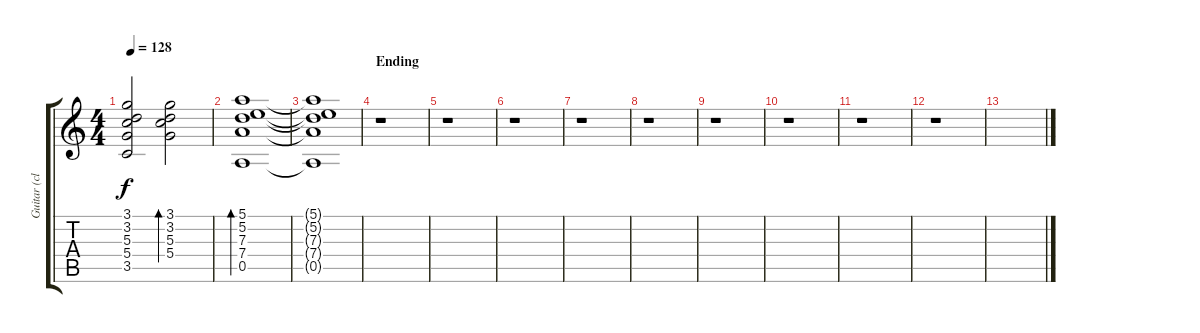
\track ("Guitar (clean)" "Guitar (cl") {instrument electricguitarclean}
\staff {score tabs}
\tuning (E4 B3 G3 D3 A2 E2) {hide}
\ts (4 4)
\tempo 128
\clef g2
\ks c
(3.1{t} 3.2{t} 5.3{t} 5.4{t} 3.5{t}).2{dy f} (3.1 3.2 5.3 5.4).2{bd 120} |
(5.1 5.2 7.3 7.4 0.5).1{bd 120} |
(5.1{t} 5.2{t} 7.3{t} 7.4{t} 0.5{t}).1 |
\section ("" "Ending")
r.1 |
r.1 |
r.1 |
r.1 |
r.1 |
r.1 |
r.1 |
r.1 |
r.1 |
\section ("" "")
